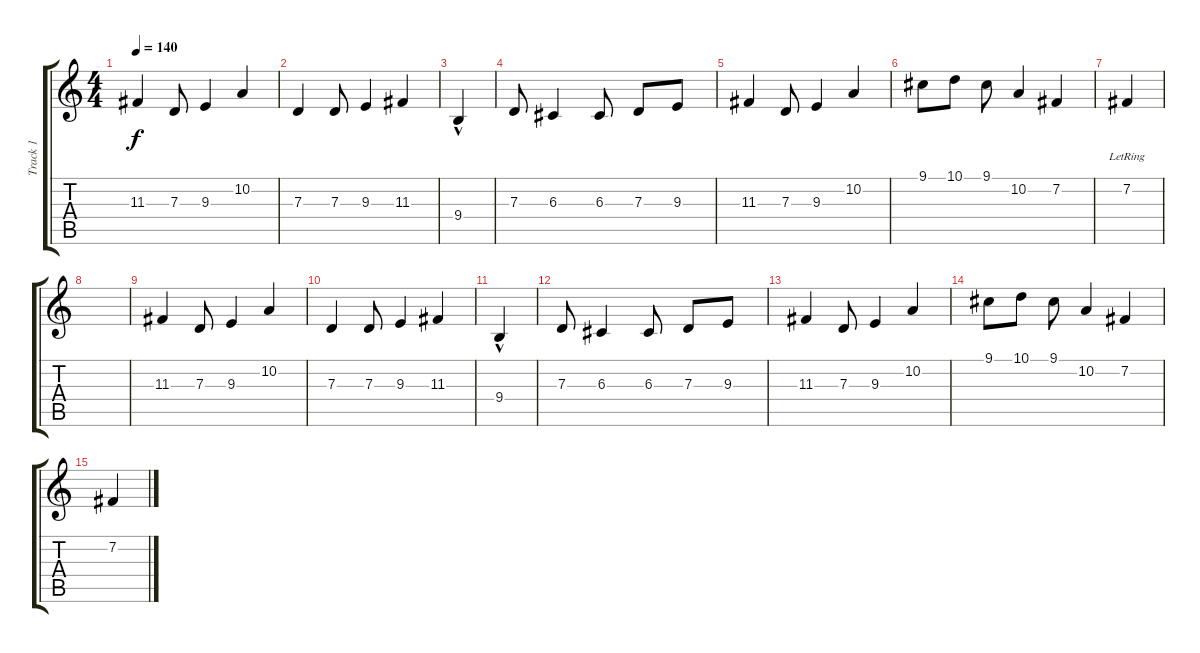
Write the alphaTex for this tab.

\track ("Track 1" "Track 1") {instrument acousticgrandpiano}
\staff {score tabs}
\tuning (E4 B3 G3 D3 A2 E2) {hide}
\ts (4 4)
\tempo 140
\clef g2
\ks c
11.3.4{dy f} 7.3.8 9.3.4 10.2.4 |
7.3.4 7.3.8 9.3.4 11.3.4 |
9.4{hac}.4 |
7.3.8 6.3.4 6.3.8 7.3.8 9.3.8 |
11.3.4 7.3.8 9.3.4 10.2.4 |
9.1.8 10.1.8 9.1.8 10.2.4 7.2.4 |
7.2{lr}.4 |
|
11.3.4 7.3.8 9.3.4 10.2.4 |
7.3.4 7.3.8 9.3.4 11.3.4 |
9.4{hac}.4 |
7.3.8 6.3.4 6.3.8 7.3.8 9.3.8 |
11.3.4 7.3.8 9.3.4 10.2.4 |
9.1.8 10.1.8 9.1.8 10.2.4 7.2.4 |
7.2.4
